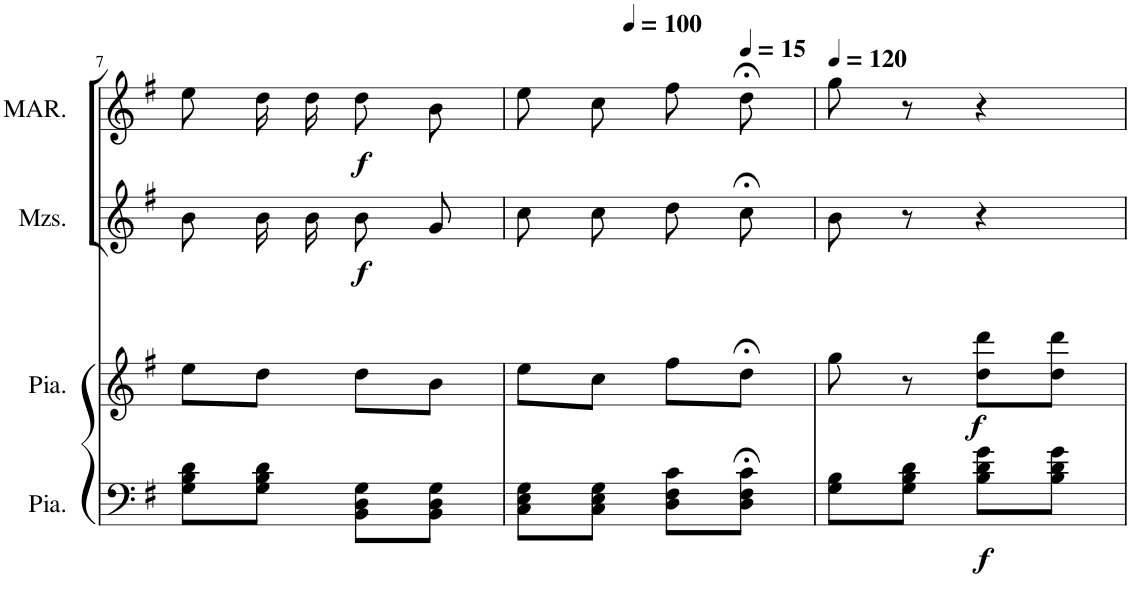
**kern	**dynam	**kern	**dynam	**kern	**dynam	**kern	**dynam
*part4	*part4	*part3	*part3	*part2	*part2	*part1	*part1
*staff4	*staff4	*staff3	*staff3	*staff2	*staff2	*staff1	*staff1
*I"Piano	*	*I"Piano	*	*I"Mezzo-soprano	*	*I"mar	*
*I'Pia.	*	*I'Pia.	*	*I'Mzs.	*	*I'MAR.	*
!!LO:PB:g=z
*clefF4	*	*clefG2	*	*clefG2	*	*clefG2	*
*	*	*	*	*Trd1c2	*	*	*
*k[f#]	*	*k[f#]	*	*k[f#]	*	*k[f#]	*
*M2/4	*	*M2/4	*	*M2/4	*	*M2/4	*
=7	=7	=7	=7	=7	=7	=7	=7
8G\ 8B\ 8d\L	.	8ee\L	.	8b\L	.	8ee\L	.
8G\ 8B\ 8d\J	.	8dd\J	.	16b\L	.	16dd\L	.
.	.	.	.	16b\JJ	.	16dd\JJ	.
!	!	!	!	!	!LO:DY:b	!	!LO:DY:b
8BB\ 8D\ 8G\L	.	8dd\L	.	8b/L	f	8dd\L	f
8BB\ 8D\ 8G\J	.	8b\J	.	8g/J	.	8b\J	.
=8	=8	=8	=8	=8	=8	=8	=8
8C\ 8E\ 8G\L	.	8ee\L	.	8cc\L	.	8ee\L	.
8C\ 8E\ 8G\J	.	8cc\J	.	8cc\J	.	8cc\J	.
*	*	*	*	*	*	*MM100	*
8D\ 8F#\ 8c\L	.	8ff#\L	.	8dd\L	.	8ff#\L	.
*	*	*	*	*	*	*MM15	*
8D\;< 8F#\;< 8c\;<J	.	8dd;<\J	.	8cc;<\J	.	8dd;<\J	.
=9	=9	=9	=9	=9	=9	=9	=9
*	*	*	*	*	*	*MM120	*
8G\ 8B\L	.	8gg\	.	8b\	.	8gg\	.
8G\ 8B\ 8d\J	.	8r	.	8r	.	8r	.
!	!LO:DY:b	!	!LO:DY:b	!	!	!	!
8B\ 8d\ 8g\L	f	8dd\ 8ddd\L	f	4r	.	4r	.
8B\ 8d\ 8g\J	.	8dd\ 8ddd\J	.	.	.	.	.
=	=	=	=	=	=	=	=
*-	*-	*-	*-	*-	*-	*-	*-
